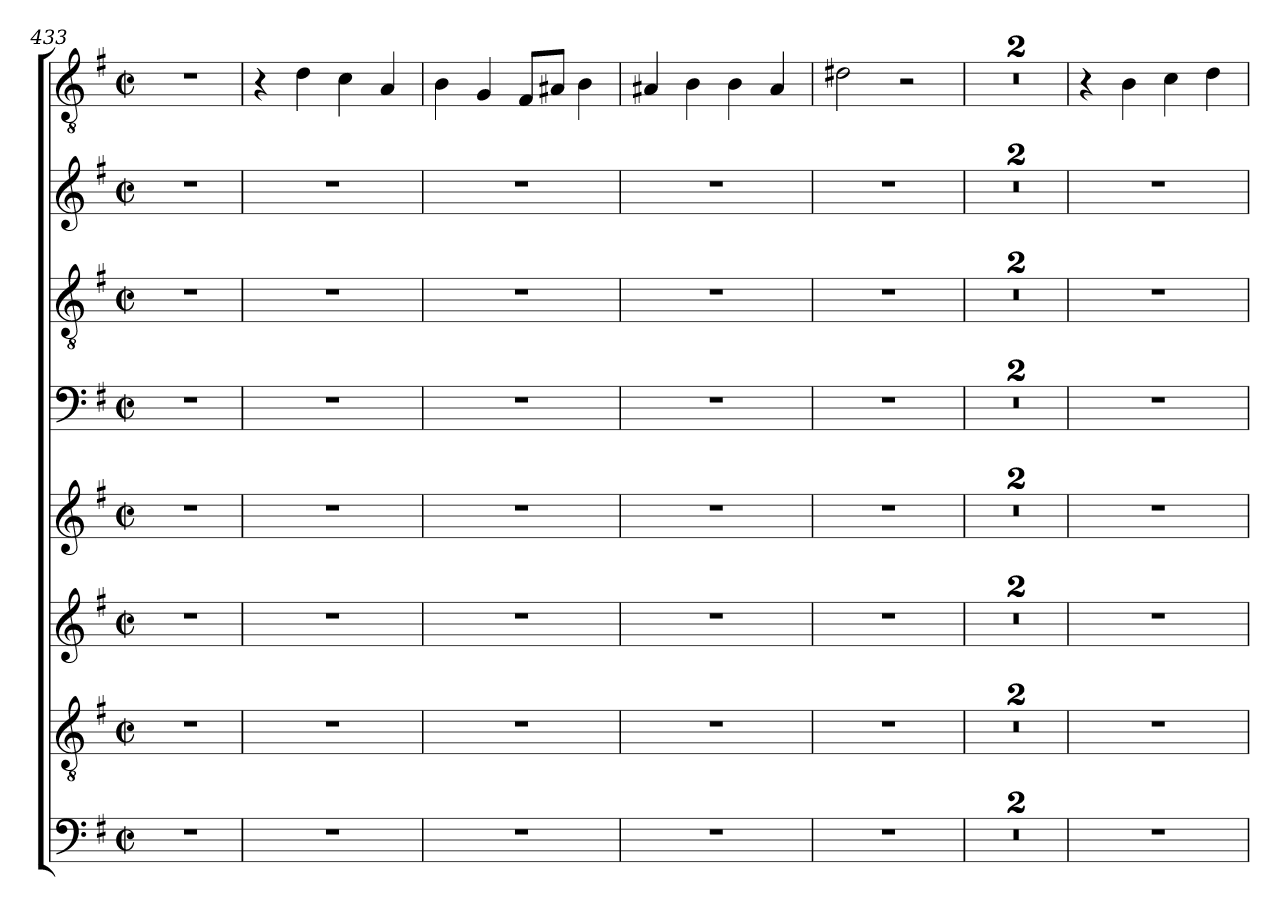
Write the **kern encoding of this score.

**kern	**kern	**kern	**kern	**kern	**kern	**kern	**kern
*part8	*part7	*part6	*part5	*part4	*part3	*part2	*part1
*staff8	*staff7	*staff6	*staff5	*staff4	*staff3	*staff2	*staff1
*clefF4	*clefGv2	*clefG2	*clefG2	*clefF4	*clefGv2	*clefG2	*clefGv2
*k[f#]	*k[f#]	*k[f#]	*k[f#]	*k[f#]	*k[f#]	*k[f#]	*k[f#]
*G:	*G:	*G:	*G:	*G:	*G:	*G:	*G:
*M2/2	*M2/2	*M2/2	*M2/2	*M2/2	*M2/2	*M2/2	*M2/2
*met(c|)	*met(c|)	*met(c|)	*met(c|)	*met(c|)	*met(c|)	*met(c|)	*met(c|)
=433	=433	=433	=433	=433	=433	=433	=433
1r	1r	1r	1r	1r	1r	1r	1r
=434	=434	=434	=434	=434	=434	=434	=434
1r	1r	1r	1r	1r	1r	1r	4r
.	.	.	.	.	.	.	4d\
.	.	.	.	.	.	.	4c\
.	.	.	.	.	.	.	4A/
=435	=435	=435	=435	=435	=435	=435	=435
1r	1r	1r	1r	1r	1r	1r	4B\
.	.	.	.	.	.	.	4G/
.	.	.	.	.	.	.	8F#/L
.	.	.	.	.	.	.	8A#X/J
.	.	.	.	.	.	.	4B\
=436	=436	=436	=436	=436	=436	=436	=436
1r	1r	1r	1r	1r	1r	1r	4A#X/
.	.	.	.	.	.	.	4B\
.	.	.	.	.	.	.	4B\
.	.	.	.	.	.	.	4A#/
=437	=437	=437	=437	=437	=437	=437	=437
1r	1r	1r	1r	1r	1r	1r	2d#X\
.	.	.	.	.	.	.	2r
!!LO:LB:g=z
=438	=438	=438	=438	=438	=438	=438	=438
1r	1r	1r	1r	1r	1r	1r	1r
=439	=439	=439	=439	=439	=439	=439	=439
1r	1r	1r	1r	1r	1r	1r	1r
=440	=440	=440	=440	=440	=440	=440	=440
1r	1r	1r	1r	1r	1r	1r	4r
.	.	.	.	.	.	.	4B\
.	.	.	.	.	.	.	4c\
.	.	.	.	.	.	.	4d\
=	=	=	=	=	=	=	=
*-	*-	*-	*-	*-	*-	*-	*-
